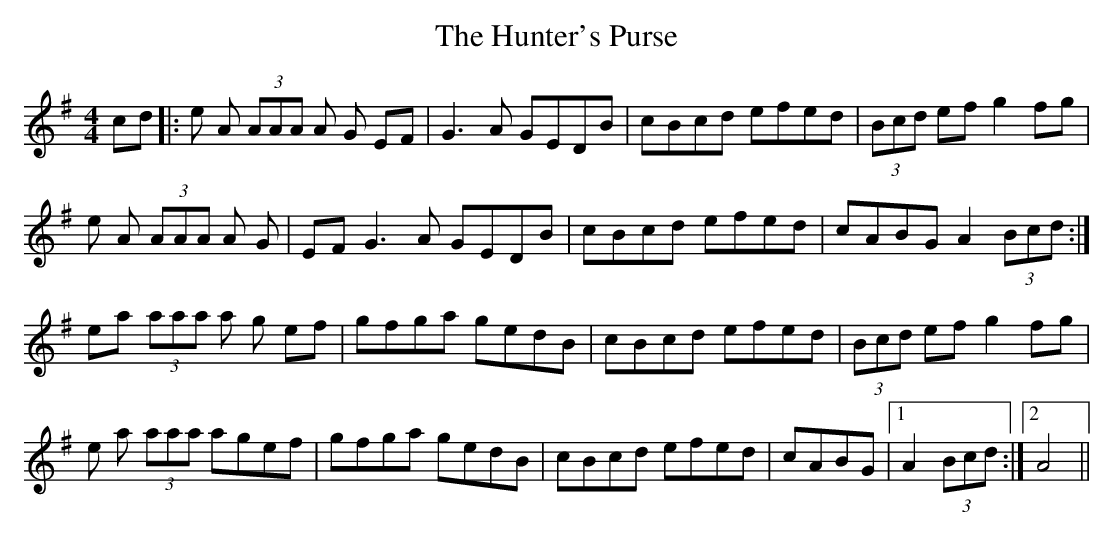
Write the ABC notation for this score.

X:1
T:The Hunter's Purse
M:4/4
L:1/8
K:Ador
cd|:e A (3AAA A G EF | G3 A GEDB|cBcd efed|(3Bcd efg2 fg |
e A (3AAA A G | EF G3 A GEDB | cBcd efed | cABG A2 (3Bcd:|
ea (3aaa a g ef | gfga gedB|cBcd efed | (3Bcd efg2 fg |
e a (3aaa agef | gfga gedB | cBcd efed | cABG |1A2 (3Bcd :|2 A4||
